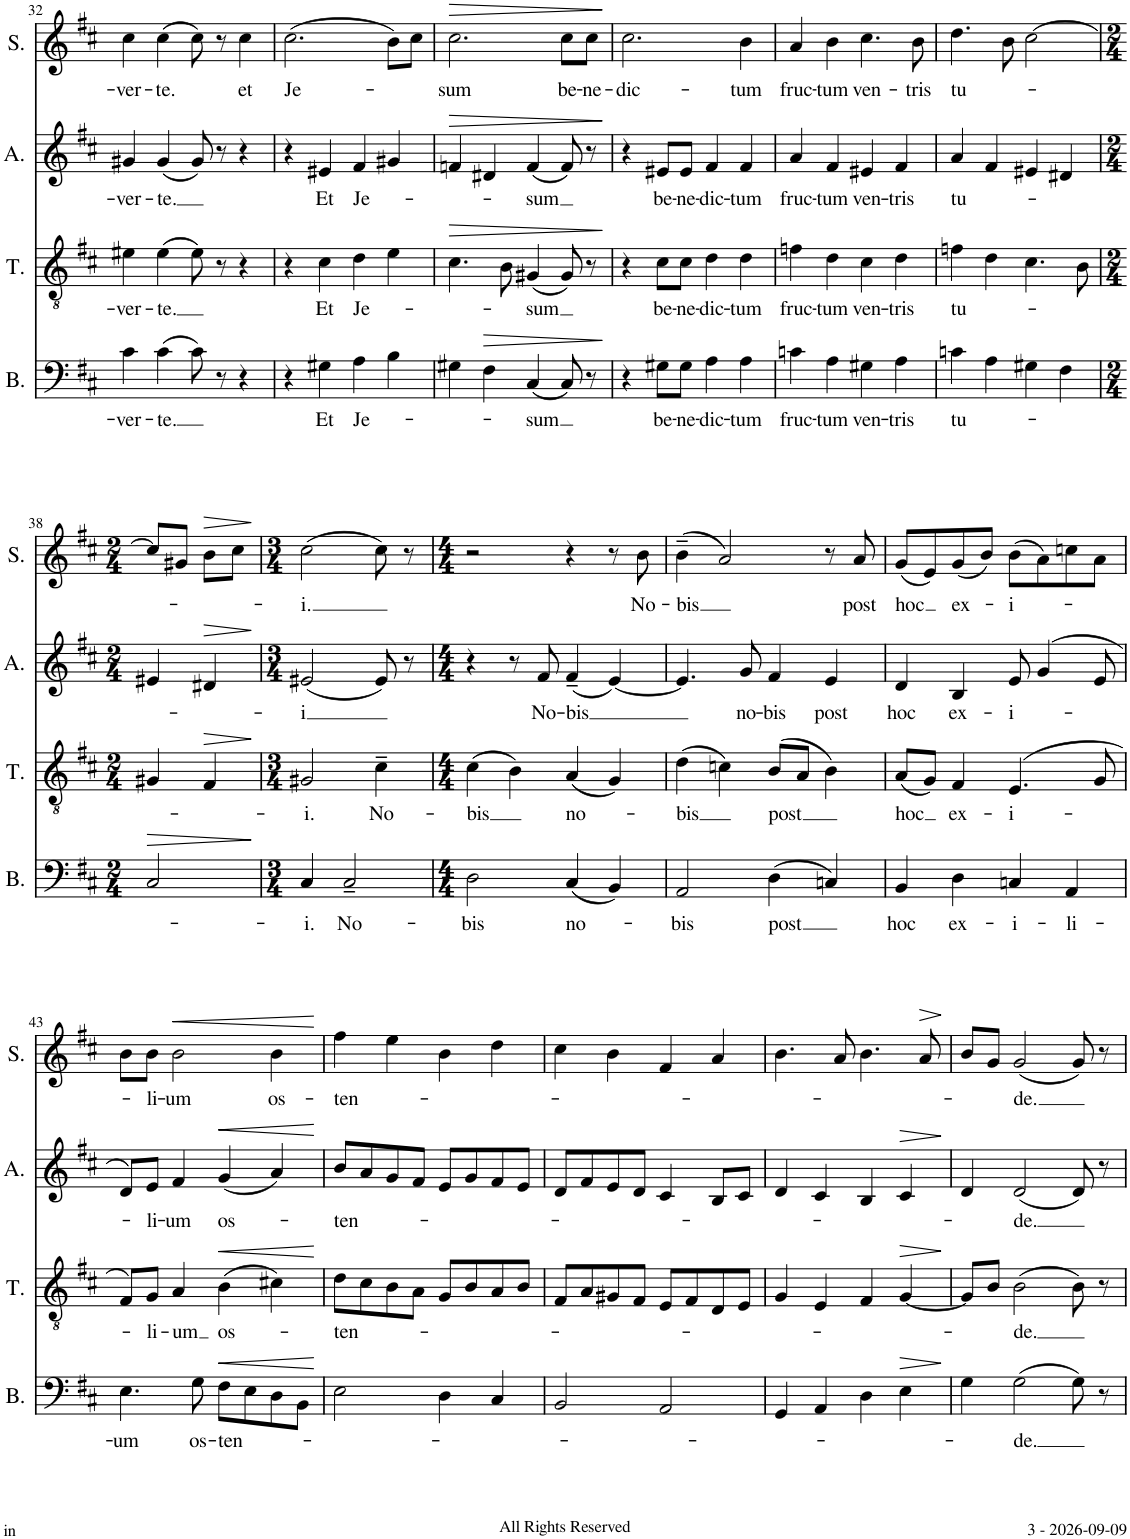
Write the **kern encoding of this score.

**kern	**text	**dynam	**kern	**text	**dynam	**kern	**text	**dynam	**kern	**text	**dynam
*part4	*part4	*part4	*part3	*part3	*part3	*part2	*part2	*part2	*part1	*part1	*part1
*staff4	*staff4	*staff4	*staff3	*staff3	*staff3	*staff2	*staff2	*staff2	*staff1	*staff1	*staff1
*I"Bass	*	*	*I"Ténor	*	*	*I"Alto	*	*	*I"Soprano	*	*
*I'B.	*	*	*I'T.	*	*	*I'A.	*	*	*I'S.	*	*
!!LO:PB:g=z
*clefF4	*	*	*clefGv2	*	*	*clefG2	*	*	*clefG2	*	*
*k[f#c#]	*	*	*k[f#c#]	*	*	*k[f#c#]	*	*	*k[f#c#]	*	*
*M4/4	*	*	*M4/4	*	*	*M4/4	*	*	*M4/4	*	*
=32	=32	=32	=32	=32	=32	=32	=32	=32	=32	=32	=32
!	!LO:LY:b	!	!	!LO:LY:b	!	!	!LO:LY:b	!	!	!LO:LY:b	!
4c#\	-ver-	.	4e#X\	-ver-	.	4g#X/	-ver-	.	4cc#\	-ver-	.
!	!LO:LY:b	!	!	!LO:LY:b	!	!	!LO:LY:b	!	!	!LO:LY:b	!
(4c#\	-te.	.	(4e#\	-te.	.	(4g#/	-te.	.	(4cc#\	-te.	.
8c#\)	.	.	8e#\)	.	.	8g#/)	.	.	8cc#\)	.	.
8r	.	.	8r	.	.	8r	.	.	8r	.	.
!	!	!	!	!	!	!	!	!	!	!LO:LY:b	!
4r	.	.	4r	.	.	4r	.	.	4cc#\	et	.
=33	=33	=33	=33	=33	=33	=33	=33	=33	=33	=33	=33
!	!	!	!	!	!	!	!	!	!	!LO:LY:b	!
4r	.	.	4r	.	.	4r	.	.	(2.cc#\	Je-	.
!	!LO:LY:b	!	!	!LO:LY:b	!	!	!LO:LY:b	!	!	!	!
4G#X\	Et	.	4c#\	Et	.	4e#X/	Et	.	.	.	.
!	!LO:LY:b	!	!	!LO:LY:b	!	!	!LO:LY:b	!	!	!	!
4A\	Je-	.	4d\	Je-	.	4f#/	Je-	.	.	.	.
4B\	.	.	4e\	.	.	4g#X/	.	.	8b\L)	.	.
.	.	.	.	.	.	.	.	.	8cc#\J	.	.
=34	=34	=34	=34	=34	=34	=34	=34	=34	=34	=34	=34
!	!	!	!	!	!LO:HP:b	!	!	!LO:HP:b	!	!LO:LY:b	!LO:HP:b
4G#X\	.	.	4.c#\	.	>	4fn/	.	>	2.cc#\	-sum	>
!	!	!LO:HP:b	!	!	!	!	!	!	!	!	!
4F#\	.	>	.	.	.	4d#X/	.	.	.	.	.
.	.	.	8B\	.	.	.	.	.	.	.	.
!	!LO:LY:b	!	!	!LO:LY:b	!	!	!LO:LY:b	!	!	!	!
(4C#/	-sum	.	(4G#X/	-sum	.	(4f/	-sum	.	.	.	.
!	!	!	!	!	!	!	!	!	!	!LO:LY:b	!
8C#/)	.	.	8G#/)	.	.	8f/)	.	.	8cc#\L	be-	.
!	!	!	!	!	!	!	!	!	!	!LO:LY:b	!
8r	.	.	8r	.	.	8r	.	.	8cc#\J	-ne-	.
.	.	]	.	.	]	.	.	]	.	.	]
=35	=35	=35	=35	=35	=35	=35	=35	=35	=35	=35	=35
!	!	!	!	!	!	!	!	!	!	!LO:LY:b	!
4r	.	.	4r	.	.	4r	.	.	2.cc#\	-dic-	.
!	!LO:LY:b	!	!	!LO:LY:b	!	!	!LO:LY:b	!	!	!	!
8G#X\L	be-	.	8c#\L	be-	.	8e#X/L	be-	.	.	.	.
!	!LO:LY:b	!	!	!LO:LY:b	!	!	!LO:LY:b	!	!	!	!
8G#\J	-ne-	.	8c#\J	-ne-	.	8e#/J	-ne-	.	.	.	.
!	!LO:LY:b	!	!	!LO:LY:b	!	!	!LO:LY:b	!	!	!	!
4A\	-dic-	.	4d\	-dic-	.	4f#/	-dic-	.	.	.	.
!	!LO:LY:b	!	!	!LO:LY:b	!	!	!LO:LY:b	!	!	!LO:LY:b	!
4A\	-tum	.	4d\	-tum	.	4f#/	-tum	.	4b\	-tum	.
=36	=36	=36	=36	=36	=36	=36	=36	=36	=36	=36	=36
!	!LO:LY:b	!	!	!LO:LY:b	!	!	!LO:LY:b	!	!	!LO:LY:b	!
4cn\	fruc-	.	4fn\	fruc-	.	4a/	fruc-	.	4a/	fruc-	.
!	!LO:LY:b	!	!	!LO:LY:b	!	!	!LO:LY:b	!	!	!LO:LY:b	!
4A\	-tum	.	4d\	-tum	.	4f#/	-tum	.	4b\	-tum	.
!	!LO:LY:b	!	!	!LO:LY:b	!	!	!LO:LY:b	!	!	!LO:LY:b	!
4G#X\	ven-	.	4c#\	ven-	.	4e#X/	ven-	.	4.cc#\	ven-	.
!	!LO:LY:b	!	!	!LO:LY:b	!	!	!LO:LY:b	!	!	!	!
4A\	-tris	.	4d\	-tris	.	4f#/	-tris	.	.	.	.
!	!	!	!	!	!	!	!	!	!	!LO:LY:b	!
.	.	.	.	.	.	.	.	.	8b\	-tris	.
=37	=37	=37	=37	=37	=37	=37	=37	=37	=37	=37	=37
!	!LO:LY:b	!	!	!LO:LY:b	!	!	!LO:LY:b	!	!	!LO:LY:b	!
4cn\	tu-	.	4fn\	tu-	.	4a/	tu-	.	4.dd\	-tu-	.
4A\	.	.	4d\	.	.	4f#/	.	.	.	.	.
.	.	.	.	.	.	.	.	.	8b\	.	.
4G#X\	.	.	4.c#\	.	.	4e#X/	.	.	[2cc#\	.	.
4F#\	.	.	.	.	.	4d#X/	.	.	.	.	.
.	.	.	8B\	.	.	.	.	.	.	.	.
!!LO:LB:g=z
=38	=38	=38	=38	=38	=38	=38	=38	=38	=38	=38	=38
*M2/4	*	*	*M2/4	*	*	*M2/4	*	*	*M2/4	*	*
!	!	!LO:HP:b	!	!	!	!	!	!	!	!	!
2C#/	.	>	4G#X/	.	.	4e#X/	.	.	8cc#/L]	.	.
.	.	.	.	.	.	.	.	.	8g#X/J	.	.
!	!	!	!	!	!LO:HP:b	!	!	!LO:HP:b	!	!	!LO:HP:b
.	.	.	4F#/	.	>	4d#X/	.	>	8b\L	.	>
.	.	.	.	.	.	.	.	.	8cc#\J	.	.
.	.	]	.	.	]	.	.	]	.	.	]
=39	=39	=39	=39	=39	=39	=39	=39	=39	=39	=39	=39
*M3/4	*	*	*M3/4	*	*	*M3/4	*	*	*M3/4	*	*
!	!LO:LY:b	!	!	!LO:LY:b	!	!	!LO:LY:b	!	!	!LO:LY:b	!
4C#/	i.	.	2G#X/	-i.	.	(2e#X/	i	.	(2cc#\	-i.	.
!	!LO:LY:b	!	!	!	!	!	!	!	!	!	!
2C#~/	No-	.	.	.	.	.	.	.	.	.	.
!	!	!	!	!LO:LY:b	!	!	!	!	!	!	!
.	.	.	4c#~\	No-	.	8e#/)	.	.	8cc#\)	.	.
.	.	.	.	.	.	8r	.	.	8r	.	.
=40	=40	=40	=40	=40	=40	=40	=40	=40	=40	=40	=40
*M4/4	*	*	*M4/4	*	*	*M4/4	*	*	*M4/4	*	*
!	!LO:LY:b	!	!	!LO:LY:b	!	!	!	!	!	!	!
2D\	-bis	.	(4c#\	-bis	.	4r	.	.	2r	.	.
.	.	.	4B\)	.	.	8r	.	.	.	.	.
!	!	!	!	!	!	!	!LO:LY:b	!	!	!	!
.	.	.	.	.	.	8f#/	No-	.	.	.	.
!	!LO:LY:b	!	!	!LO:LY:b	!	!	!LO:LY:b	!	!	!	!
(4C#/	no-	.	(4A/	no-	.	(4f#~/	-bis	.	4r	.	.
4BB/)	.	.	4G/)	.	.	[4e/)	.	.	8r	.	.
!	!	!	!	!	!	!	!	!	!	!LO:LY:b	!
.	.	.	.	.	.	.	.	.	8b\	No-	.
=41	=41	=41	=41	=41	=41	=41	=41	=41	=41	=41	=41
!	!LO:LY:b	!	!	!LO:LY:b	!	!	!	!	!	!LO:LY:b	!
2AA/	-bis	.	(4d\	-bis	.	4.e/]	.	.	(4b~\	-bis	.
.	.	.	4cn\)	.	.	.	.	.	2a/)	.	.
!	!	!	!	!	!	!	!LO:LY:b	!	!	!	!
.	.	.	.	.	.	8g/	no-	.	.	.	.
!	!LO:LY:b	!	!	!LO:LY:b	!	!	!LO:LY:b	!	!	!	!
(4D\	post	.	(8B/L	post	.	4f#/	-bis	.	.	.	.
.	.	.	8A/J	.	.	.	.	.	.	.	.
!	!	!	!	!	!	!	!LO:LY:b	!	!	!	!
4Cn/)	.	.	4B\)	.	.	4e/	post	.	8r	.	.
!	!	!	!	!	!	!	!	!	!	!LO:LY:b	!
.	.	.	.	.	.	.	.	.	8a/	post	.
=42	=42	=42	=42	=42	=42	=42	=42	=42	=42	=42	=42
!	!LO:LY:b	!	!	!LO:LY:b	!	!	!LO:LY:b	!	!	!LO:LY:b	!
4BB/	hoc	.	(8A/L	hoc	.	4d/	hoc	.	(8g/L	hoc	.
.	.	.	8G/J)	.	.	.	.	.	8e/)	.	.
!	!LO:LY:b	!	!	!LO:LY:b	!	!	!LO:LY:b	!	!	!LO:LY:b	!
4D\	ex-	.	4F#/	ex-	.	4B/	ex-	.	(8g/	ex-	.
.	.	.	.	.	.	.	.	.	8b/J)	.	.
!	!LO:LY:b	!	!	!LO:LY:b	!	!	!LO:LY:b	!	!	!LO:LY:b	!
4Cn/	-i-	.	(>4.E/	-i-	.	8e/	-i-	.	(8b\L	-i-	.
.	.	.	.	.	.	(>4g/	.	.	8a\)	.	.
!	!LO:LY:b	!	!	!	!	!	!	!	!	!	!
4AA/	-li-	.	.	.	.	.	.	.	8ccn\	.	.
.	.	.	8G/	.	.	8e/	.	.	8a\J	.	.
!!LO:LB:g=z
=43	=43	=43	=43	=43	=43	=43	=43	=43	=43	=43	=43
!	!LO:LY:b	!	!	!	!	!	!	!	!	!	!
4.E\	-um	.	8F#/L)	.	.	8d/L)	.	.	8b\L	.	.
!	!	!	!	!LO:LY:b	!	!	!LO:LY:b	!	!	!LO:LY:b	!
.	.	.	8G/J	-li-	.	8e/J	li-	.	8b\J	-li-	.
!	!	!	!	!LO:LY:b	!	!	!LO:LY:b	!	!	!LO:LY:b	!LO:HP:b
.	.	.	4A/	-um	.	4f#/	-um	.	2b\	-um	<
!	!LO:LY:b	!	!	!	!	!	!	!	!	!	!
8G\	os-	.	.	.	.	.	.	.	.	.	.
!	!LO:LY:b	!LO:HP:b	!	!LO:LY:b	!LO:HP:b	!	!LO:LY:b	!LO:HP:b	!	!	!
8F#\L	-ten-	<	(4B\	os-	<	(4g/	os-	<	.	.	.
8E\	.	.	.	.	.	.	.	.	.	.	.
!	!	!	!	!	!	!	!	!	!	!LO:LY:b	!
8D\	.	.	4c#X\)	.	.	4a/)	.	.	4b\	os-	.
8BB\J	.	.	.	.	.	.	.	.	.	.	.
.	.	[	.	.	[	.	.	[	.	.	[
=44	=44	=44	=44	=44	=44	=44	=44	=44	=44	=44	=44
!	!	!	!	!LO:LY:b	!	!	!LO:LY:b	!	!	!LO:LY:b	!
2E\	.	.	8d\L	-ten-	.	8b/L	-ten-	.	4ff#\	-ten-	.
.	.	.	8c#\	.	.	8a/	.	.	.	.	.
.	.	.	8B\	.	.	8g/	.	.	4ee\	.	.
.	.	.	8A\J	.	.	8f#/J	.	.	.	.	.
4D\	.	.	8G/L	.	.	8e/L	.	.	4b\	.	.
.	.	.	8B/	.	.	8g/	.	.	.	.	.
4C#/	.	.	8A/	.	.	8f#/	.	.	4dd\	.	.
.	.	.	8B/J	.	.	8e/J	.	.	.	.	.
=45	=45	=45	=45	=45	=45	=45	=45	=45	=45	=45	=45
2BB/	.	.	8F#/L	.	.	8d/L	.	.	4cc#\	.	.
.	.	.	8A/	.	.	8f#/	.	.	.	.	.
.	.	.	8G#X/	.	.	8e/	.	.	4b\	.	.
.	.	.	8F#/J	.	.	8d/J	.	.	.	.	.
2AA/	.	.	8E/L	.	.	4c#/	.	.	4f#/	.	.
.	.	.	8F#/	.	.	.	.	.	.	.	.
.	.	.	8D/	.	.	8B/L	.	.	4a/	.	.
.	.	.	8E/J	.	.	8c#/J	.	.	.	.	.
=46	=46	=46	=46	=46	=46	=46	=46	=46	=46	=46	=46
4GG/	.	.	4G/	.	.	4d/	.	.	4.b\	.	.
4AA/	.	.	4E/	.	.	4c#/	.	.	.	.	.
.	.	.	.	.	.	.	.	.	8a/	.	.
4D\	.	.	4F#/	.	.	4B/	.	.	4.b\	.	.
!	!	!LO:HP:b	!	!	!LO:HP:b	!	!	!LO:HP:b	!	!	!
4E\	.	>	[4G/	.	>	4c#/	.	>	.	.	.
!	!	!	!	!	!	!	!	!	!	!	!LO:HP:b
.	.	.	.	.	.	.	.	.	8a/	.	>
.	.	]	.	.	]	.	.	]	.	.	]
=47	=47	=47	=47	=47	=47	=47	=47	=47	=47	=47	=47
4G\	.	.	8G/L]	.	.	4d/	.	.	8b/L	.	.
.	.	.	8B/J	.	.	.	.	.	8g/J	.	.
!	!LO:LY:b	!	!	!LO:LY:b	!	!	!LO:LY:b	!	!	!LO:LY:b	!
(2G\	-de.	.	(2B\	-de.	.	(2d/	-de.	.	(2g/	-de.	.
8G\)	.	.	8B\)	.	.	8d/)	.	.	8g/)	.	.
8r	.	.	8r	.	.	8r	.	.	8r	.	.
=	=	=	=	=	=	=	=	=	=	=	=
*-	*-	*-	*-	*-	*-	*-	*-	*-	*-	*-	*-
